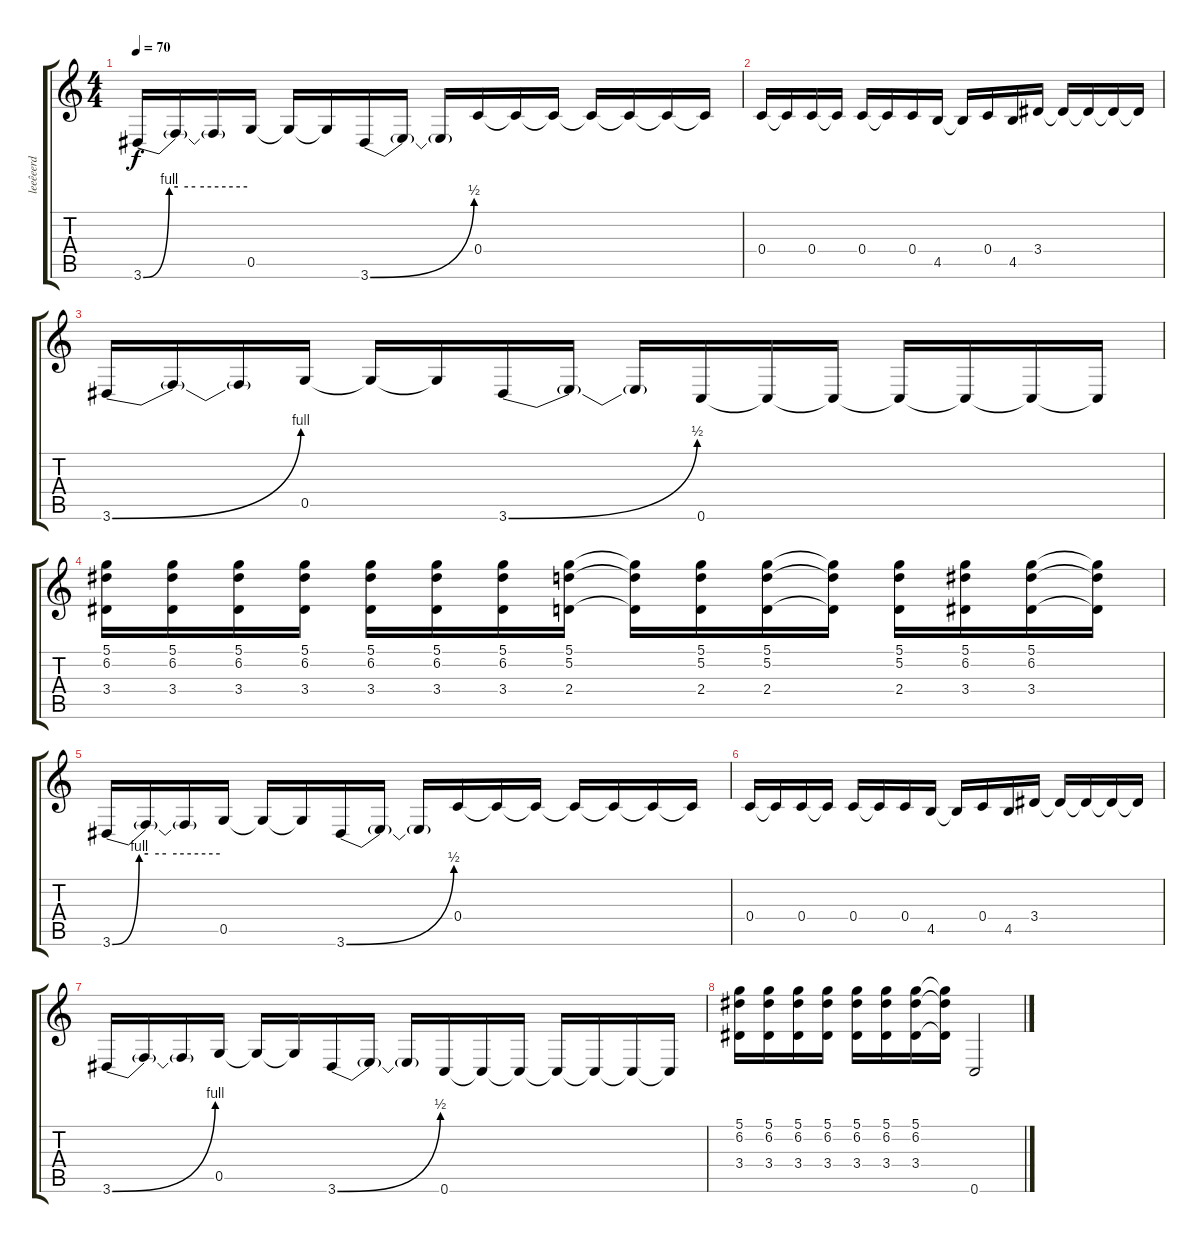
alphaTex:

\track ("leeêeerd" "leeêeerd") {instrument distortionguitar}
\staff {score tabs}
\tuning (D4 A3 F3 C3 G2 C2) {hide}
\ts (4 4)
\tempo 70
\clef g2
\ks c
3.6{be (custom 0 0 15 4 20 4 30 4 60 4)}.16{dy f} 3.6{t}.16 3.6{t}.16 0.5.16 0.5{t}.16 0.5{t}.16 3.6{be (bend 0 0 60 2)}.16 3.6{t}.16 3.6{t}.16 0.4.16 0.4{t}.16 0.4{t}.16 0.4{t}.16 0.4{t}.16 0.4{t}.16 0.4{t}.16 |
0.4.16 0.4{t}.16 0.4.16 0.4{t}.16 0.4.16 0.4{t}.16 0.4.16 4.5.16 4.5{t}.16 0.4.16 4.5.16 3.4.16 3.4{t}.16 3.4{t}.16 3.4{t}.16 3.4{t}.16 |
3.6{be (bend 0 0 60 4)}.16 3.6{t}.16 3.6{t}.16 0.5.16 0.5{t}.16 0.5{t}.16 3.6{be (bend 0 0 60 2)}.16 3.6{t}.16 3.6{t}.16 0.6.16 0.6{t}.16 0.6{t}.16 0.6{t}.16 0.6{t}.16 0.6{t}.16 0.6{t}.16 |
(5.1 6.2 3.4).16 (5.1 6.2 3.4).16 (5.1 6.2 3.4).16 (5.1 6.2 3.4).16 (5.1 6.2 3.4).16 (5.1 6.2 3.4).16 (5.1 6.2 3.4).16 (5.1 5.2 2.4).16 (5.1{t} 5.2{t} 2.4{t}).16 (5.1 5.2 2.4).16 (5.1 5.2 2.4).16 (5.1{t} 5.2{t} 2.4{t}).16 (5.1 5.2 2.4).16 (5.1 6.2 3.4).16 (5.1 6.2 3.4).16 (5.1{t} 6.2{t} 3.4{t}).16 |
3.6{be (custom 0 0 15 4 20 4 30 4 60 4)}.16 3.6{t}.16 3.6{t}.16 0.5.16 0.5{t}.16 0.5{t}.16 3.6{be (bend 0 0 60 2)}.16 3.6{t}.16 3.6{t}.16 0.4.16 0.4{t}.16 0.4{t}.16 0.4{t}.16 0.4{t}.16 0.4{t}.16 0.4{t}.16 |
0.4.16 0.4{t}.16 0.4.16 0.4{t}.16 0.4.16 0.4{t}.16 0.4.16 4.5.16 4.5{t}.16 0.4.16 4.5.16 3.4.16 3.4{t}.16 3.4{t}.16 3.4{t}.16 3.4{t}.16 |
3.6{be (bend 0 0 60 4)}.16 3.6{t}.16 3.6{t}.16 0.5.16 0.5{t}.16 0.5{t}.16 3.6{be (bend 0 0 60 2)}.16 3.6{t}.16 3.6{t}.16 0.6.16 0.6{t}.16 0.6{t}.16 0.6{t}.16 0.6{t}.16 0.6{t}.16 0.6{t}.16 |
(5.1 6.2 3.4).16 (5.1 6.2 3.4).16 (5.1 6.2 3.4).16 (5.1 6.2 3.4).16 (5.1 6.2 3.4).16 (5.1 6.2 3.4).16 (5.1 6.2 3.4).16 (5.1{t} 6.2{t} 3.4{t}).16 0.6.2
